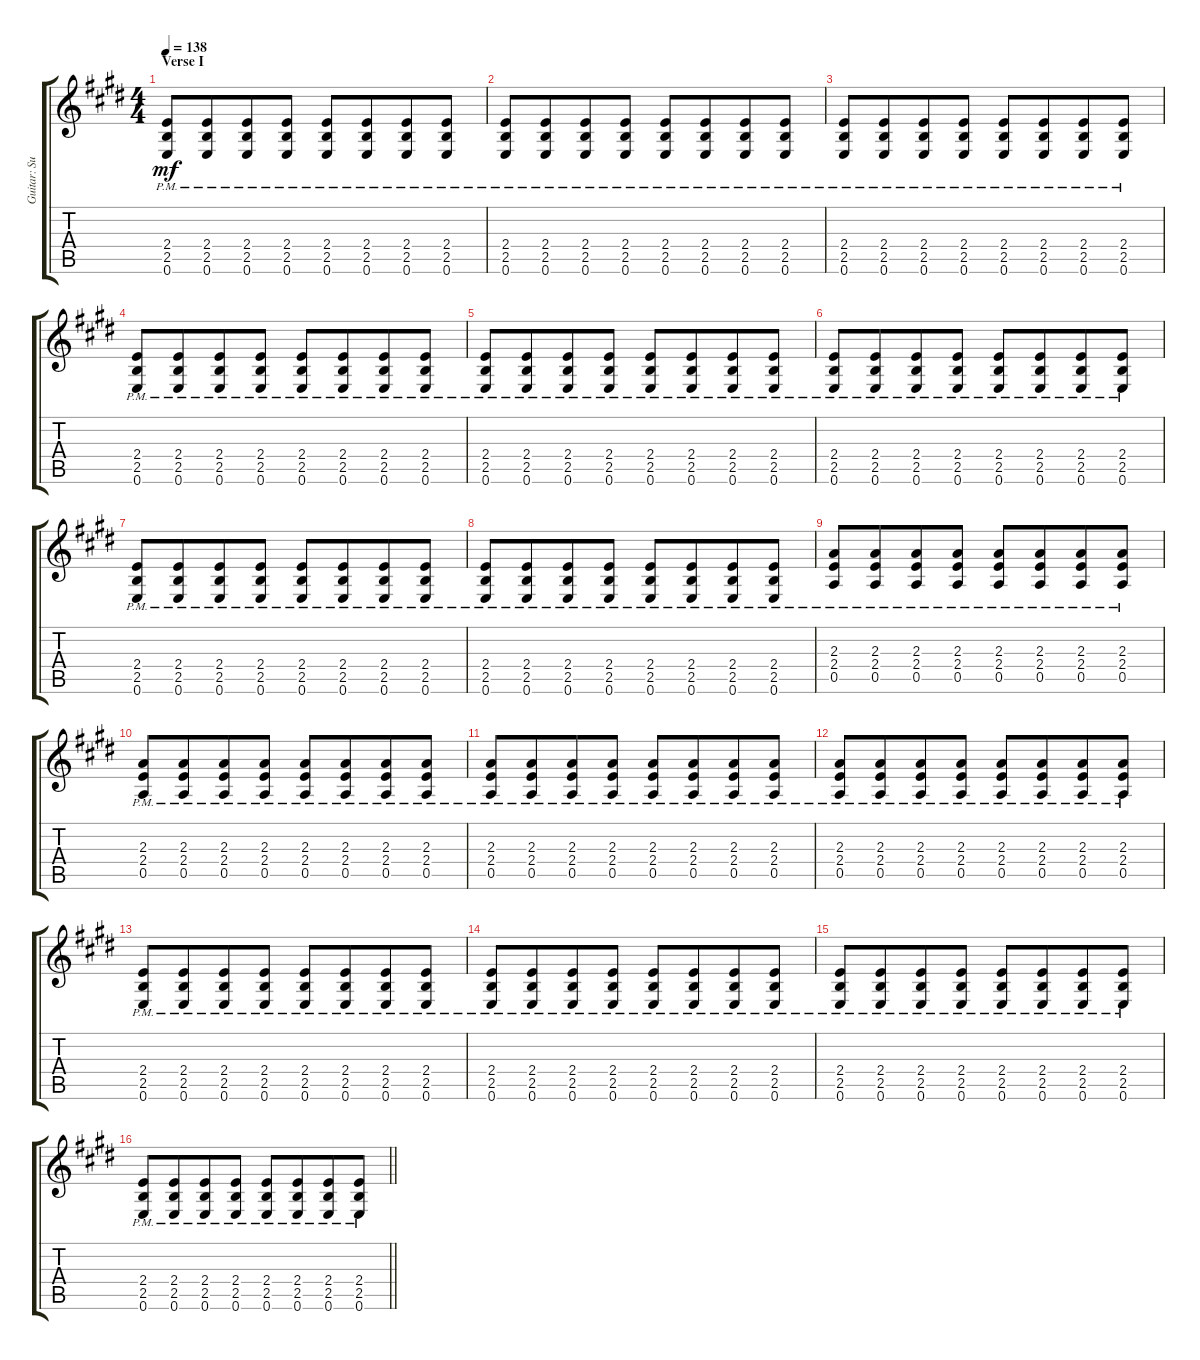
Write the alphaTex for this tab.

\track ("Guitar: Sue" "Guitar: Su") {instrument distortionguitar}
\staff {score tabs}
\tuning (E4 B3 G3 D3 A2 E2) {hide}
\ts (4 4)
\section ("" "Verse I")
\tempo 138
\clef g2
\ks e
(2.4{pm} 2.5{pm} 0.6{pm}).8{dy mf} (2.4{pm} 2.5{pm} 0.6{pm}).8{beam merge} (2.4{pm} 2.5{pm} 0.6{pm}).8 (2.4{pm} 2.5{pm} 0.6{pm}).8 (2.4{pm} 2.5{pm} 0.6{pm}).8 (2.4{pm} 2.5{pm} 0.6{pm}).8{beam merge} (2.4{pm} 2.5{pm} 0.6{pm}).8 (2.4{pm} 2.5{pm} 0.6{pm}).8 |
(2.4{pm} 2.5{pm} 0.6{pm}).8 (2.4{pm} 2.5{pm} 0.6{pm}).8{beam merge} (2.4{pm} 2.5{pm} 0.6{pm}).8 (2.4{pm} 2.5{pm} 0.6{pm}).8 (2.4{pm} 2.5{pm} 0.6{pm}).8 (2.4{pm} 2.5{pm} 0.6{pm}).8{beam merge} (2.4{pm} 2.5{pm} 0.6{pm}).8 (2.4{pm} 2.5{pm} 0.6{pm}).8 |
(2.4{pm} 2.5{pm} 0.6{pm}).8 (2.4{pm} 2.5{pm} 0.6{pm}).8{beam merge} (2.4{pm} 2.5{pm} 0.6{pm}).8 (2.4{pm} 2.5{pm} 0.6{pm}).8 (2.4{pm} 2.5{pm} 0.6{pm}).8 (2.4{pm} 2.5{pm} 0.6{pm}).8{beam merge} (2.4{pm} 2.5{pm} 0.6{pm}).8 (2.4{pm} 2.5{pm} 0.6{pm}).8 |
(2.4{pm} 2.5{pm} 0.6{pm}).8 (2.4{pm} 2.5{pm} 0.6{pm}).8{beam merge} (2.4{pm} 2.5{pm} 0.6{pm}).8 (2.4{pm} 2.5{pm} 0.6{pm}).8 (2.4{pm} 2.5{pm} 0.6{pm}).8 (2.4{pm} 2.5{pm} 0.6{pm}).8{beam merge} (2.4{pm} 2.5{pm} 0.6{pm}).8 (2.4{pm} 2.5{pm} 0.6{pm}).8 |
(2.4{pm} 2.5{pm} 0.6{pm}).8 (2.4{pm} 2.5{pm} 0.6{pm}).8{beam merge} (2.4{pm} 2.5{pm} 0.6{pm}).8 (2.4{pm} 2.5{pm} 0.6{pm}).8 (2.4{pm} 2.5{pm} 0.6{pm}).8 (2.4{pm} 2.5{pm} 0.6{pm}).8{beam merge} (2.4{pm} 2.5{pm} 0.6{pm}).8 (2.4{pm} 2.5{pm} 0.6{pm}).8 |
(2.4{pm} 2.5{pm} 0.6{pm}).8 (2.4{pm} 2.5{pm} 0.6{pm}).8{beam merge} (2.4{pm} 2.5{pm} 0.6{pm}).8 (2.4{pm} 2.5{pm} 0.6{pm}).8 (2.4{pm} 2.5{pm} 0.6{pm}).8 (2.4{pm} 2.5{pm} 0.6{pm}).8{beam merge} (2.4{pm} 2.5{pm} 0.6{pm}).8 (2.4{pm} 2.5{pm} 0.6{pm}).8 |
(2.4{pm} 2.5{pm} 0.6{pm}).8 (2.4{pm} 2.5{pm} 0.6{pm}).8{beam merge} (2.4{pm} 2.5{pm} 0.6{pm}).8 (2.4{pm} 2.5{pm} 0.6{pm}).8 (2.4{pm} 2.5{pm} 0.6{pm}).8 (2.4{pm} 2.5{pm} 0.6{pm}).8{beam merge} (2.4{pm} 2.5{pm} 0.6{pm}).8 (2.4{pm} 2.5{pm} 0.6{pm}).8 |
(2.4{pm} 2.5{pm} 0.6{pm}).8 (2.4{pm} 2.5{pm} 0.6{pm}).8{beam merge} (2.4{pm} 2.5{pm} 0.6{pm}).8 (2.4{pm} 2.5{pm} 0.6{pm}).8 (2.4{pm} 2.5{pm} 0.6{pm}).8 (2.4{pm} 2.5{pm} 0.6{pm}).8{beam merge} (2.4{pm} 2.5{pm} 0.6{pm}).8 (2.4{pm} 2.5{pm} 0.6{pm}).8 |
(2.3{pm} 2.4{pm} 0.5{pm}).8 (2.3{pm} 2.4{pm} 0.5{pm}).8{beam merge} (2.3{pm} 2.4{pm} 0.5{pm}).8 (2.3{pm} 2.4{pm} 0.5{pm}).8 (2.3{pm} 2.4{pm} 0.5{pm}).8 (2.3{pm} 2.4{pm} 0.5{pm}).8{beam merge} (2.3{pm} 2.4{pm} 0.5{pm}).8 (2.3{pm} 2.4{pm} 0.5{pm}).8 |
(2.3{pm} 2.4{pm} 0.5{pm}).8 (2.3{pm} 2.4{pm} 0.5{pm}).8{beam merge} (2.3{pm} 2.4{pm} 0.5{pm}).8 (2.3{pm} 2.4{pm} 0.5{pm}).8 (2.3{pm} 2.4{pm} 0.5{pm}).8 (2.3{pm} 2.4{pm} 0.5{pm}).8{beam merge} (2.3{pm} 2.4{pm} 0.5{pm}).8 (2.3{pm} 2.4{pm} 0.5{pm}).8 |
(2.3{pm} 2.4{pm} 0.5{pm}).8 (2.3{pm} 2.4{pm} 0.5{pm}).8{beam merge} (2.3{pm} 2.4{pm} 0.5{pm}).8 (2.3{pm} 2.4{pm} 0.5{pm}).8 (2.3{pm} 2.4{pm} 0.5{pm}).8 (2.3{pm} 2.4{pm} 0.5{pm}).8{beam merge} (2.3{pm} 2.4{pm} 0.5{pm}).8 (2.3{pm} 2.4{pm} 0.5{pm}).8 |
(2.3{pm} 2.4{pm} 0.5{pm}).8 (2.3{pm} 2.4{pm} 0.5{pm}).8{beam merge} (2.3{pm} 2.4{pm} 0.5{pm}).8 (2.3{pm} 2.4{pm} 0.5{pm}).8 (2.3{pm} 2.4{pm} 0.5{pm}).8 (2.3{pm} 2.4{pm} 0.5{pm}).8{beam merge} (2.3{pm} 2.4{pm} 0.5{pm}).8 (2.3{pm} 2.4{pm} 0.5{pm}).8 |
(2.4{pm} 2.5{pm} 0.6{pm}).8 (2.4{pm} 2.5{pm} 0.6{pm}).8{beam merge} (2.4{pm} 2.5{pm} 0.6{pm}).8 (2.4{pm} 2.5{pm} 0.6{pm}).8 (2.4{pm} 2.5{pm} 0.6{pm}).8 (2.4{pm} 2.5{pm} 0.6{pm}).8{beam merge} (2.4{pm} 2.5{pm} 0.6{pm}).8 (2.4{pm} 2.5{pm} 0.6{pm}).8 |
(2.4{pm} 2.5{pm} 0.6{pm}).8 (2.4{pm} 2.5{pm} 0.6{pm}).8{beam merge} (2.4{pm} 2.5{pm} 0.6{pm}).8 (2.4{pm} 2.5{pm} 0.6{pm}).8 (2.4{pm} 2.5{pm} 0.6{pm}).8 (2.4{pm} 2.5{pm} 0.6{pm}).8{beam merge} (2.4{pm} 2.5{pm} 0.6{pm}).8 (2.4{pm} 2.5{pm} 0.6{pm}).8 |
(2.4{pm} 2.5{pm} 0.6{pm}).8 (2.4{pm} 2.5{pm} 0.6{pm}).8{beam merge} (2.4{pm} 2.5{pm} 0.6{pm}).8 (2.4{pm} 2.5{pm} 0.6{pm}).8 (2.4{pm} 2.5{pm} 0.6{pm}).8 (2.4{pm} 2.5{pm} 0.6{pm}).8{beam merge} (2.4{pm} 2.5{pm} 0.6{pm}).8 (2.4{pm} 2.5{pm} 0.6{pm}).8 |
\barLineRight lightlight
(2.4{pm} 2.5{pm} 0.6{pm}).8 (2.4{pm} 2.5{pm} 0.6{pm}).8{beam merge} (2.4{pm} 2.5{pm} 0.6{pm}).8 (2.4{pm} 2.5{pm} 0.6{pm}).8 (2.4{pm} 2.5{pm} 0.6{pm}).8 (2.4{pm} 2.5{pm} 0.6{pm}).8{beam merge} (2.4{pm} 2.5{pm} 0.6{pm}).8 (2.4{pm} 2.5{pm} 0.6{pm}).8
